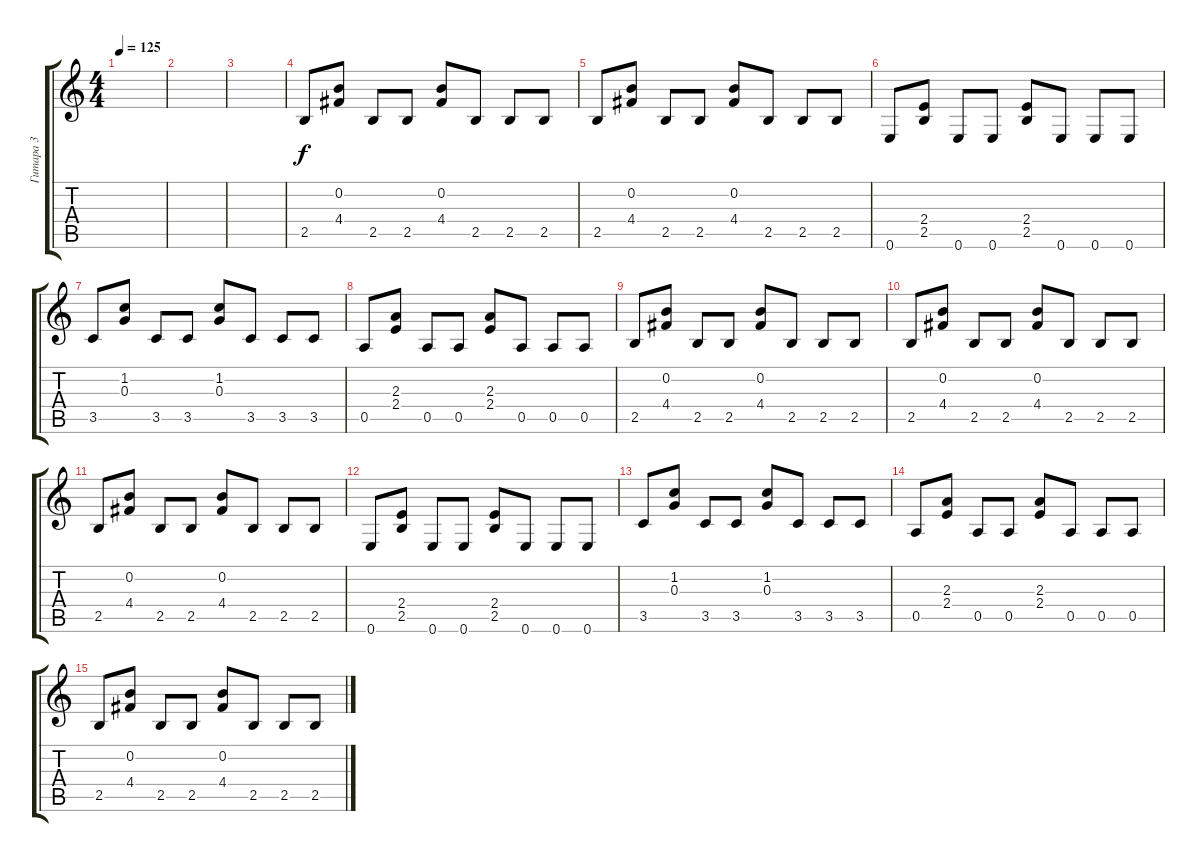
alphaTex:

\track ("Гитара 3" "Гитара 3") {instrument distortionguitar}
\staff {score tabs}
\tuning (E4 B3 G3 D3 A2 E2) {hide}
\ts (4 4)
\tempo 125
\clef g2
\ks c
|
|
|
2.5.8 (0.2 4.4).8 2.5.8 2.5.8 (0.2 4.4).8 2.5.8 2.5.8 2.5.8 |
2.5.8 (0.2 4.4).8 2.5.8 2.5.8 (0.2 4.4).8 2.5.8 2.5.8 2.5.8 |
0.6.8 (2.4 2.5).8 0.6.8 0.6.8 (2.4 2.5).8 0.6.8 0.6.8 0.6.8 |
3.5.8 (1.2 0.3).8 3.5.8 3.5.8 (1.2 0.3).8 3.5.8 3.5.8 3.5.8 |
0.5.8 (2.3 2.4).8 0.5.8 0.5.8 (2.3 2.4).8 0.5.8 0.5.8 0.5.8 |
2.5.8 (0.2 4.4).8 2.5.8 2.5.8 (0.2 4.4).8 2.5.8 2.5.8 2.5.8 |
2.5.8 (0.2 4.4).8 2.5.8 2.5.8 (0.2 4.4).8 2.5.8 2.5.8 2.5.8 |
2.5.8 (0.2 4.4).8 2.5.8 2.5.8 (0.2 4.4).8 2.5.8 2.5.8 2.5.8 |
0.6.8 (2.4 2.5).8 0.6.8 0.6.8 (2.4 2.5).8 0.6.8 0.6.8 0.6.8 |
3.5.8 (1.2 0.3).8 3.5.8 3.5.8 (1.2 0.3).8 3.5.8 3.5.8 3.5.8 |
0.5.8 (2.3 2.4).8 0.5.8 0.5.8 (2.3 2.4).8 0.5.8 0.5.8 0.5.8 |
2.5.8 (0.2 4.4).8 2.5.8 2.5.8 (0.2 4.4).8 2.5.8 2.5.8 2.5.8
